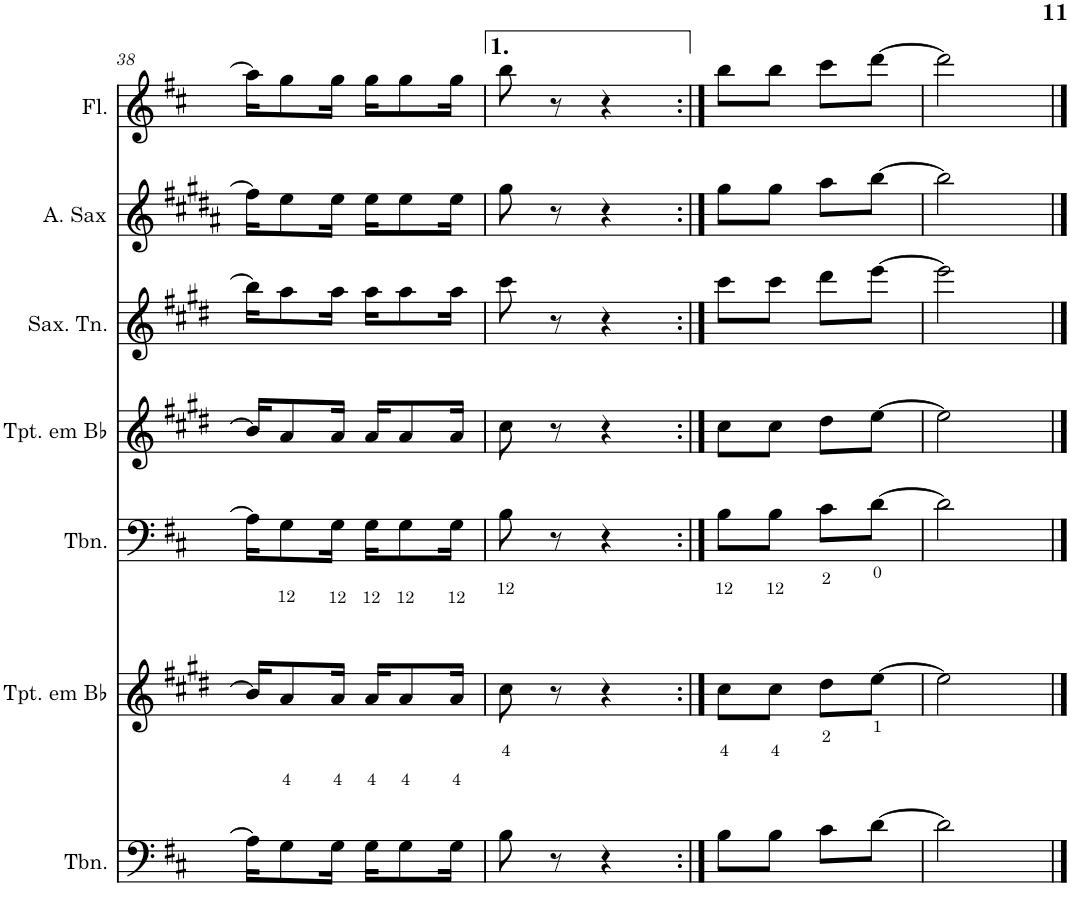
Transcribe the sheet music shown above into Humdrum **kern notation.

**kern	**kern	**kern	**kern	**kern	**kern	**kern
*part7	*part6	*part5	*part4	*part3	*part2	*part1
*staff7	*staff6	*staff5	*staff4	*staff3	*staff2	*staff1
*I"Trombone	*I"Trompete em Bb	*I"Trombone	*I"Trompete em Bb	*I"Saxofone Tenor	*I"Saxofone Alto	*I"Flauta Transversal
*I'Tbn.	*I'Tpt. em Bb	*I'Tbn.	*I'Tpt. em Bb	*I'Sax. Tn.	*	*I'Fl.
!!LO:PB:g=z
*clefF4	*clefG2	*clefF4	*clefG2	*clefG2	*clefG2	*clefG2
*	*Trd1c2	*	*Trd1c2	*Trd8c14	*Trd5c9	*
*k[f#c#]	*k[f#c#g#d#]	*k[f#c#]	*k[f#c#g#d#]	*k[f#c#g#d#]	*k[f#c#g#d#a#]	*k[f#c#]
*M2/4	*M2/4	*M2/4	*M2/4	*M2/4	*M2/4	*M2/4
=38	=38	=38	=38	=38	=38	=38
16A\KL]	16b/KL]	16A\KL]	16b/KL]	16bb\KL]	16ff#\KL]	16aa\KL]
8G\	8a/	8G\	8a/	8aa\	8ee\	8gg\
16G\Jk	16a/Jk	16G\Jk	16a/Jk	16aa\Jk	16ee\Jk	16gg\Jk
16G\KL	16a/KL	16G\KL	16a/KL	16aa\KL	16ee\KL	16gg\KL
8G\	8a/	8G\	8a/	8aa\	8ee\	8gg\
16G\Jk	16a/Jk	16G\Jk	16a/Jk	16aa\Jk	16ee\Jk	16gg\Jk
=39	=39	=39	=39	=39	=39	=39
8B\	8cc#\	8B\	8cc#\	8ccc#\	8gg#\	8bb\
8r	8r	8r	8r	8r	8r	8r
4r	4r	4r	4r	4r	4r	4r
=40:|!	=40:|!	=40:|!	=40:|!	=40:|!	=40:|!	=40:|!
8B\L	8cc#\L	8B\L	8cc#\L	8ccc#\L	8gg#\L	8bb\L
8B\J	8cc#\J	8B\J	8cc#\J	8ccc#\J	8gg#\J	8bb\J
8c#\L	8dd#\L	8c#\L	8dd#\L	8ddd#\L	8aa#\L	8ccc#\L
[8d\J	[8ee\J	[8d\J	[8ee\J	[8eee\J	[8bb\J	[8ddd\J
=41	=41	=41	=41	=41	=41	=41
2d\]	2ee\]	2d\]	2ee\]	2eee\]	2bb\]	2ddd\]
==	==	==	==	==	==	==
*-	*-	*-	*-	*-	*-	*-
